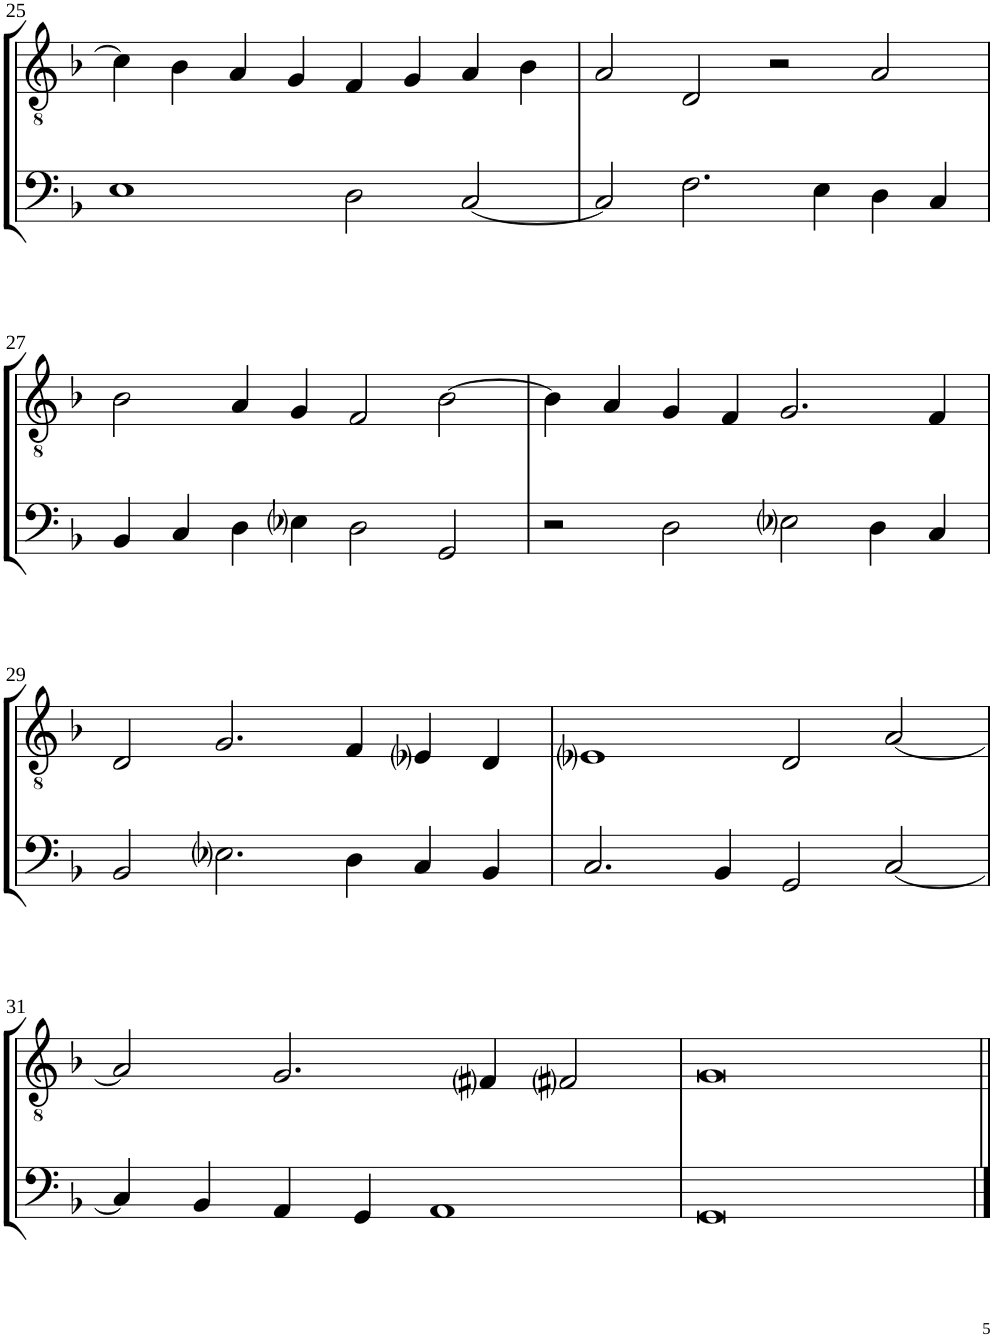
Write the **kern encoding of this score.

**kern	**kern
*part2	*part1
*staff2	*staff1
*I"Bassus	*I"Tenor
!!LO:PB:g=z
*clefF4	*clefGv2
*	*Trd1c2
*k[b-]	*k[b-]
*d:	*d:
=25	=25
1E	4c\]
.	4B-\
.	4A/
.	4G/
2D\	4F/
.	4G/
[2C/	4A/
.	4B-\
=26	=26
2C/]	2A/
[2F\	2D/
4ryy	2r
4E\	.
4D\	2A/
4C/	.
!!LO:LB:g=z
=27	=27
4BB-/	2B-\
4F\]	.
4C/	4A/
4D\	4G/
4E-i\	2F/
2D\	.
.	[2B-\
2GG/	.
.	4ryy
=28	=28
2r	4B-\]
.	4A/
2D\	4G/
.	4F/
2E-i\	2.G/
4D\	.
4C/	4F/
!!LO:LB:g=z
=29	=29
2BB-/	2D/
[2E-i\	[2G/
4ryy	4ryy
4D\	4F/
4C/	4E-i/
4BB-/	4D/
=30	=30
2.C/	1E-i
4E-\]	.
4BB-/	4G/]
2GG/	2D/
[2C/	[2A/
!!LO:LB:g=z
=31	=31
4C/]	2A/]
4BB-/	.
4AA/	[2G/
4GG/	.
1AA	4ryy
.	4F#i/
.	2F#i/
=32	=32
[1GG	[1G
4ryy	4G/]
=33||	=33||
1GG]	1G]
=	=
*-	*-
